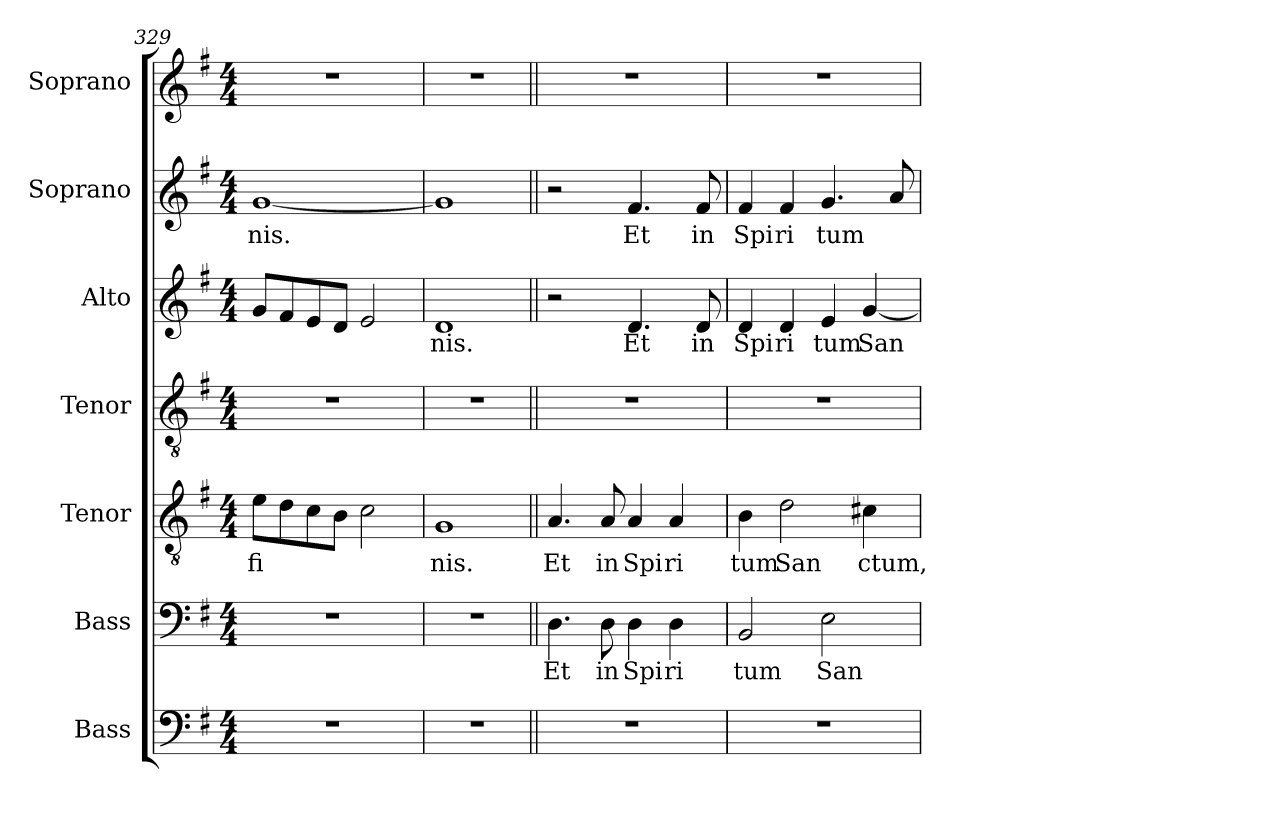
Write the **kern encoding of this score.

**kern	**kern	**text	**kern	**text	**kern	**kern	**text	**kern	**text	**kern
*part7	*part6	*part6	*part5	*part5	*part4	*part3	*part3	*part2	*part2	*part1
*staff7	*staff6	*staff6	*staff5	*staff5	*staff4	*staff3	*staff3	*staff2	*staff2	*staff1
*I"Bass	*I"Bass	*	*I"Tenor	*	*I"Tenor	*I"Alto	*	*I"Soprano	*	*I"Soprano
*I'B.	*I'B.	*	*I'T.	*	*I'T.	*I'A.	*	*I'S.	*	*I'S.
*clefF4	*clefF4	*	*clefGv2	*	*clefGv2	*clefG2	*	*clefG2	*	*clefG2
*	*	*	*ITrd7c12	*	*ITrd7c12	*	*	*	*	*
*k[f#]	*k[f#]	*	*k[f#]	*	*k[f#]	*k[f#]	*	*k[f#]	*	*k[f#]
*G:	*G:	*	*G:	*	*G:	*G:	*	*G:	*	*G:
*M4/4	*M4/4	*	*M4/4	*	*M4/4	*M4/4	*	*M4/4	*	*M4/4
=329	=329	=329	=329	=329	=329	=329	=329	=329	=329	=329
!	!	!	!	!LO:LY:b:color=#000000	!	!	!	!	!	!
!	!	!	!	!	!	!	!	!	!LO:LY:b:color=#000000	!
1r	1r	.	8Ei\L	fi	1r	8gi/L	.	[1gi	nis.	1r
.	.	.	8Di\	.	.	8f#i/	.	.	.	.
.	.	.	8Ci\	.	.	8ei/	.	.	.	.
.	.	.	8BBi\J	.	.	8di/J	.	.	.	.
.	.	.	2Ci\	.	.	2ei/	.	.	.	.
=330	=330	=330	=330	=330	=330	=330	=330	=330	=330	=330
!	!	!	!	!LO:LY:b:color=#000000	!	!	!	!	!	!
!	!	!	!	!	!	!	!LO:LY:b:color=#000000	!	!	!
1r	1r	.	1GGi	nis.	1r	1di	nis.	1gi]	.	1r
=331||	=331||	=331||	=331||	=331||	=331||	=331||	=331||	=331||	=331||	=331||
!	!	!LO:LY:b:color=#000000	!	!	!	!	!	!	!	!
!	!	!	!	!LO:LY:b:color=#000000	!	!	!	!	!	!
1r	4.Di\	Et	4.AAi/	Et	1r	2r	.	2r	.	1r
!	!	!LO:LY:b:color=#000000	!	!	!	!	!	!	!	!
!	!	!	!	!LO:LY:b:color=#000000	!	!	!	!	!	!
.	8Di\	in	8AAi/	in	.	.	.	.	.	.
!	!	!LO:LY:b:color=#000000	!	!	!	!	!	!	!	!
!	!	!	!	!LO:LY:b:color=#000000	!	!	!	!	!	!
!	!	!	!	!	!	!	!LO:LY:b:color=#000000	!	!	!
!	!	!	!	!	!	!	!	!	!LO:LY:b:color=#000000	!
.	4Di\	Spi	4AAi/	Spi	.	4.di/	Et	4.f#i/	Et	.
!	!	!LO:LY:b:color=#000000	!	!	!	!	!	!	!	!
!	!	!	!	!LO:LY:b:color=#000000	!	!	!	!	!	!
.	4Di\	ri	4AAi/	ri	.	.	.	.	.	.
!	!	!	!	!	!	!	!LO:LY:b:color=#000000	!	!	!
!	!	!	!	!	!	!	!	!	!LO:LY:b:color=#000000	!
.	.	.	.	.	.	8di/	in	8f#i/	in	.
!!LO:LB:g=z
=332	=332	=332	=332	=332	=332	=332	=332	=332	=332	=332
!	!	!LO:LY:b:color=#000000	!	!	!	!	!	!	!	!
!	!	!	!	!LO:LY:b:color=#000000	!	!	!	!	!	!
!	!	!	!	!	!	!	!LO:LY:b:color=#000000	!	!	!
!	!	!	!	!	!	!	!	!	!LO:LY:b:color=#000000	!
1r	2BBi/	tum	4BBi\	tum	1r	4di/	Spi	4f#i/	Spi	1r
!	!	!	!	!LO:LY:b:color=#000000	!	!	!	!	!	!
!	!	!	!	!	!	!	!LO:LY:b:color=#000000	!	!	!
!	!	!	!	!	!	!	!	!	!LO:LY:b:color=#000000	!
.	.	.	2Di\	San	.	4di/	ri	4f#i/	ri	.
!	!	!LO:LY:b:color=#000000	!	!	!	!	!	!	!	!
!	!	!	!	!	!	!	!LO:LY:b:color=#000000	!	!	!
!	!	!	!	!	!	!	!	!	!LO:LY:b:color=#000000	!
.	2Ei\	San	.	.	.	4ei/	tum	4.gi/	tum	.
!	!	!	!	!LO:LY:b:color=#000000	!	!	!	!	!	!
!	!	!	!	!	!	!	!LO:LY:b:color=#000000	!	!	!
.	.	.	4C#Xi\	ctum,	.	[4gi/	San	.	.	.
.	.	.	.	.	.	.	.	8ai/	.	.
=	=	=	=	=	=	=	=	=	=	=
*-	*-	*-	*-	*-	*-	*-	*-	*-	*-	*-
